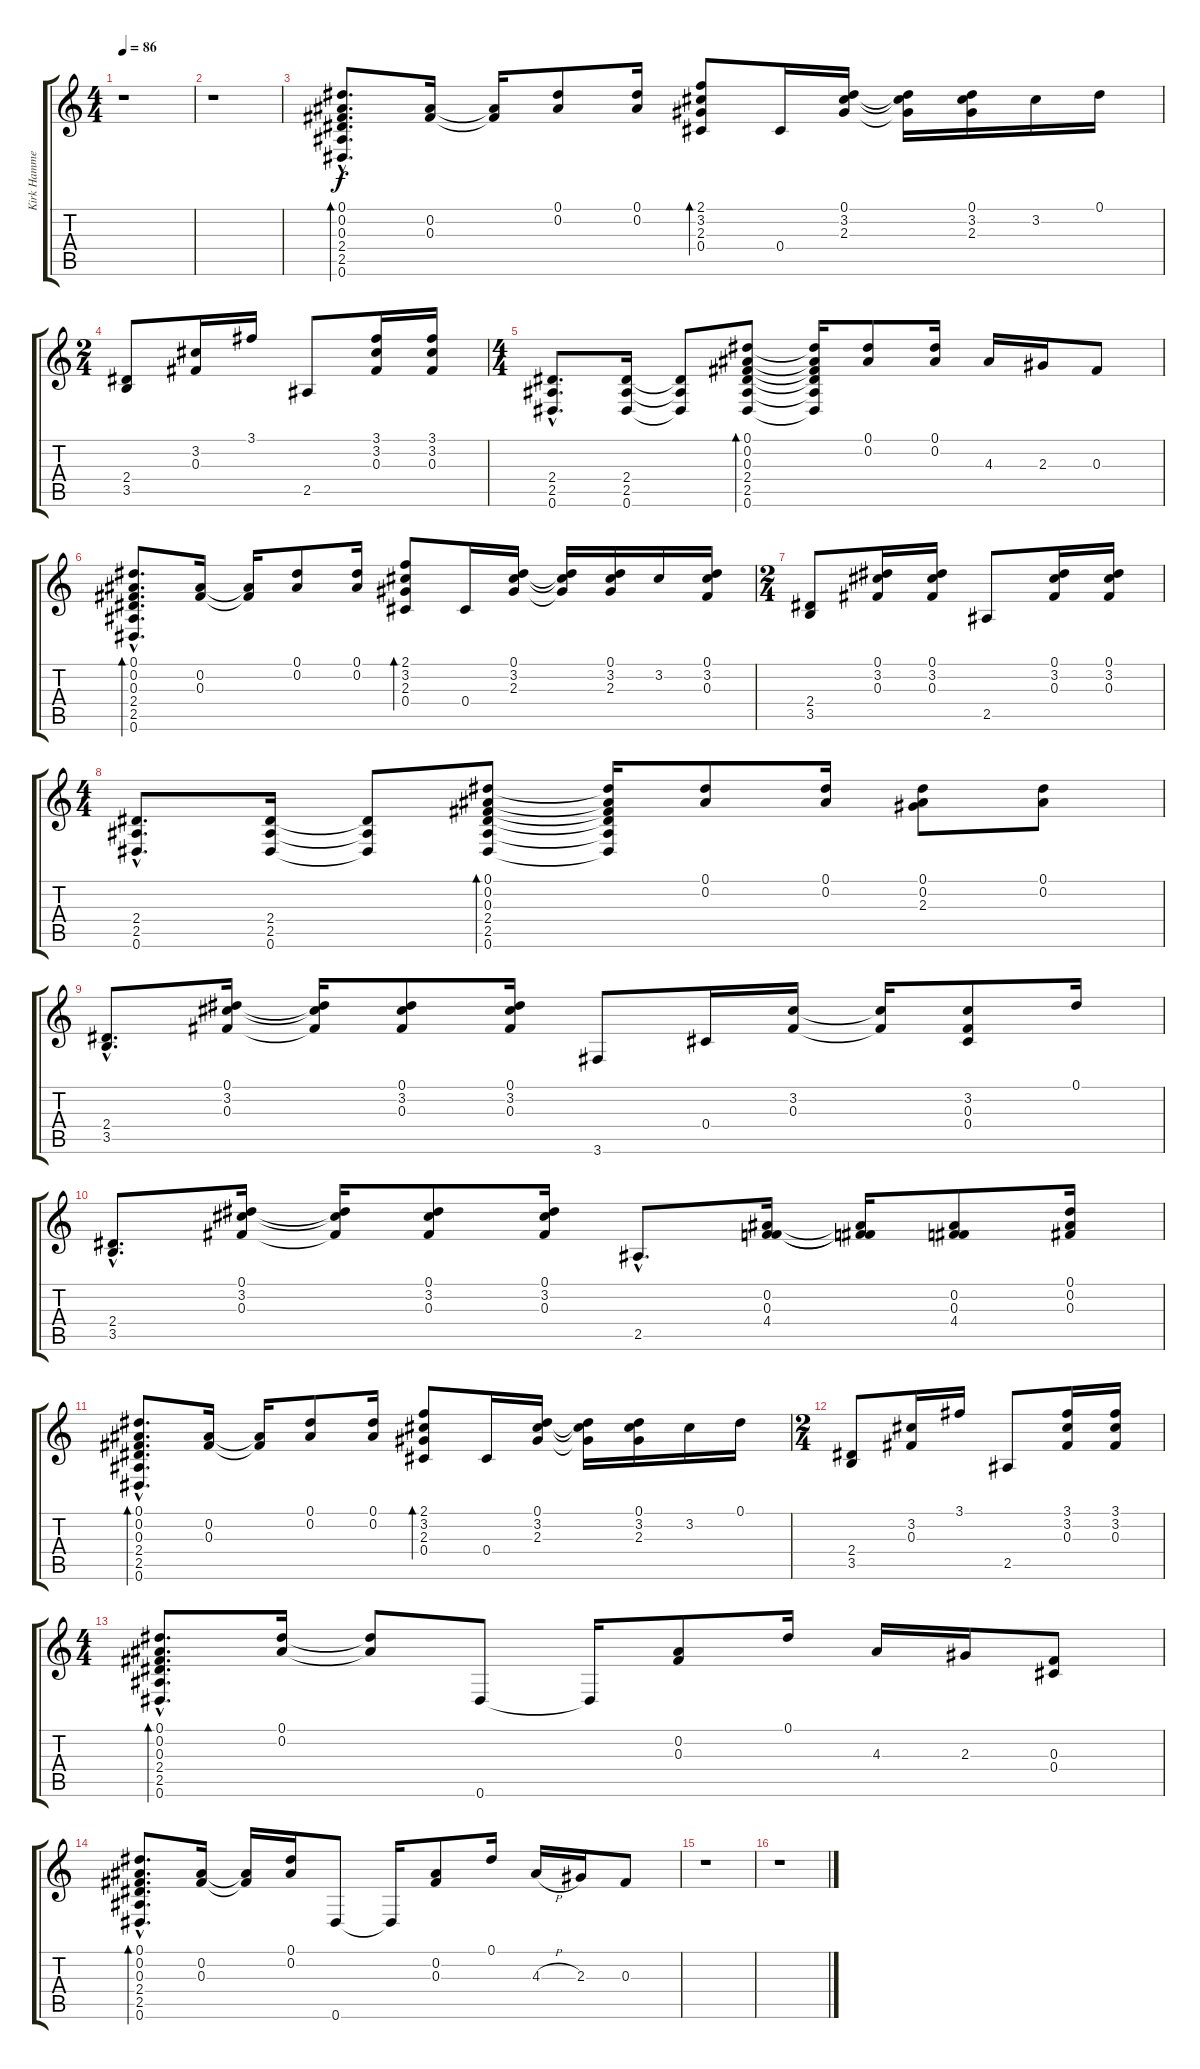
\track ("Kirk Hammett (clean)" "Kirk Hamme") {instrument electricguitarclean}
\staff {score tabs}
\tuning (Eb4 Bb3 Gb3 Db3 Ab2 Eb2) {hide}
\ts (4 4)
\tempo 86
\clef g2
\ks c
r.1{dy f} |
r.1 |
(0.1{hac} 0.2{hac} 0.3{hac} 2.4{hac} 2.5{hac} 0.6{hac}).8{d bd 60} (0.2 0.3).16 (0.2{t} 0.3{t}).16 (0.1 0.2).8 (0.1 0.2).16 (2.1 3.2 2.3 0.4).8{bd 60} 0.4.16 (0.1 3.2 2.3).16 (0.1{t} 3.2{t} 2.3{t}).16 (0.1 3.2 2.3).16 3.2.16 0.1.16 |
\ts (2 4)
(2.4 3.5).8 (3.2 0.3).16 3.1.16 2.5.8 (3.1 3.2 0.3).16 (3.1 3.2 0.3).16 |
\ts (4 4)
(2.4{hac} 2.5{hac} 0.6{hac}).8{d} (2.4 2.5 0.6).16 (2.4{t} 2.5{t} 0.6{t}).8 (0.1 0.2 0.3 2.4 2.5 0.6).8{bd 60} (0.1{t} 0.2{t} 0.3{t} 2.4{t} 2.5{t} 0.6{t}).16 (0.1 0.2).8 (0.1 0.2).16 4.3.16 2.3.16 0.3.8 |
(0.1{hac} 0.2{hac} 0.3{hac} 2.4{hac} 2.5{hac} 0.6{hac}).8{d bd 60} (0.2 0.3).16 (0.2{t} 0.3{t}).16 (0.1 0.2).8 (0.1 0.2).16 (2.1 3.2 2.3 0.4).8{bd 60} 0.4.16 (0.1 3.2 2.3).16 (0.1{t} 3.2{t} 2.3{t}).16 (0.1 3.2 2.3).16 3.2.16 (0.1 3.2 0.3).16 |
\ts (2 4)
(2.4 3.5).8 (0.1 3.2 0.3).16 (0.1 3.2 0.3).16 2.5.8 (0.1 3.2 0.3).16 (0.1 3.2 0.3).16 |
\ts (4 4)
(2.4{hac} 2.5{hac} 0.6{hac}).8{d} (2.4 2.5 0.6).16 (2.4{t} 2.5{t} 0.6{t}).8 (0.1 0.2 0.3 2.4 2.5 0.6).8{bd 60} (0.1{t} 0.2{t} 0.3{t} 2.4{t} 2.5{t} 0.6{t}).16 (0.1 0.2).8 (0.1 0.2).16 (0.1 0.2 2.3).8 (0.1 0.2).8 |
(2.4{hac} 3.5{hac}).8{d} (0.1 3.2 0.3).16 (0.1{t} 3.2{t} 0.3{t}).16 (0.1 3.2 0.3).8 (0.1 3.2 0.3).16 3.6.8 0.4.16 (3.2 0.3).16 (3.2{t} 0.3{t}).16 (3.2 0.3 0.4).8 0.1.16 |
(2.4{hac} 3.5{hac}).8{d} (0.1 3.2 0.3).16 (0.1{t} 3.2{t} 0.3{t}).16 (0.1 3.2 0.3).8 (0.1 3.2 0.3).16 2.5{hac}.8{d} (0.2 0.3 4.4).16 (0.2{t} 0.3{t} 4.4{t}).16 (0.2 0.3 4.4).8 (0.1 0.2 0.3).16 |
(0.1{hac} 0.2{hac} 0.3{hac} 2.4{hac} 2.5{hac} 0.6{hac}).8{d bd 60} (0.2 0.3).16 (0.2{t} 0.3{t}).16 (0.1 0.2).8 (0.1 0.2).16 (2.1 3.2 2.3 0.4).8{bd 60} 0.4.16 (0.1 3.2 2.3).16 (0.1{t} 3.2{t} 2.3{t}).16 (0.1 3.2 2.3).16 3.2.16 0.1.16 |
\ts (2 4)
(2.4 3.5).8 (3.2 0.3).16 3.1.16 2.5.8 (3.1 3.2 0.3).16 (3.1 3.2 0.3).16 |
\ts (4 4)
(0.1{hac} 0.2{hac} 0.3{hac} 2.4{hac} 2.5{hac} 0.6{hac}).8{d bd 60} (0.1 0.2).16 (0.1{t} 0.2{t}).8 0.6.8 0.6{t}.16 (0.2 0.3).8 0.1.16 4.3.16 2.3.16 (0.3 0.4).8 |
(0.1{hac} 0.2{hac} 0.3{hac} 2.4{hac} 2.5{hac} 0.6{hac}).8{d bd 60} (0.2 0.3).16 (0.2{t} 0.3{t}).16 (0.1 0.2).16 0.6.8 0.6{t}.16 (0.2 0.3).8 0.1.16 4.3{h}.16 2.3.16 0.3.8 |
r.1 |
r.1
